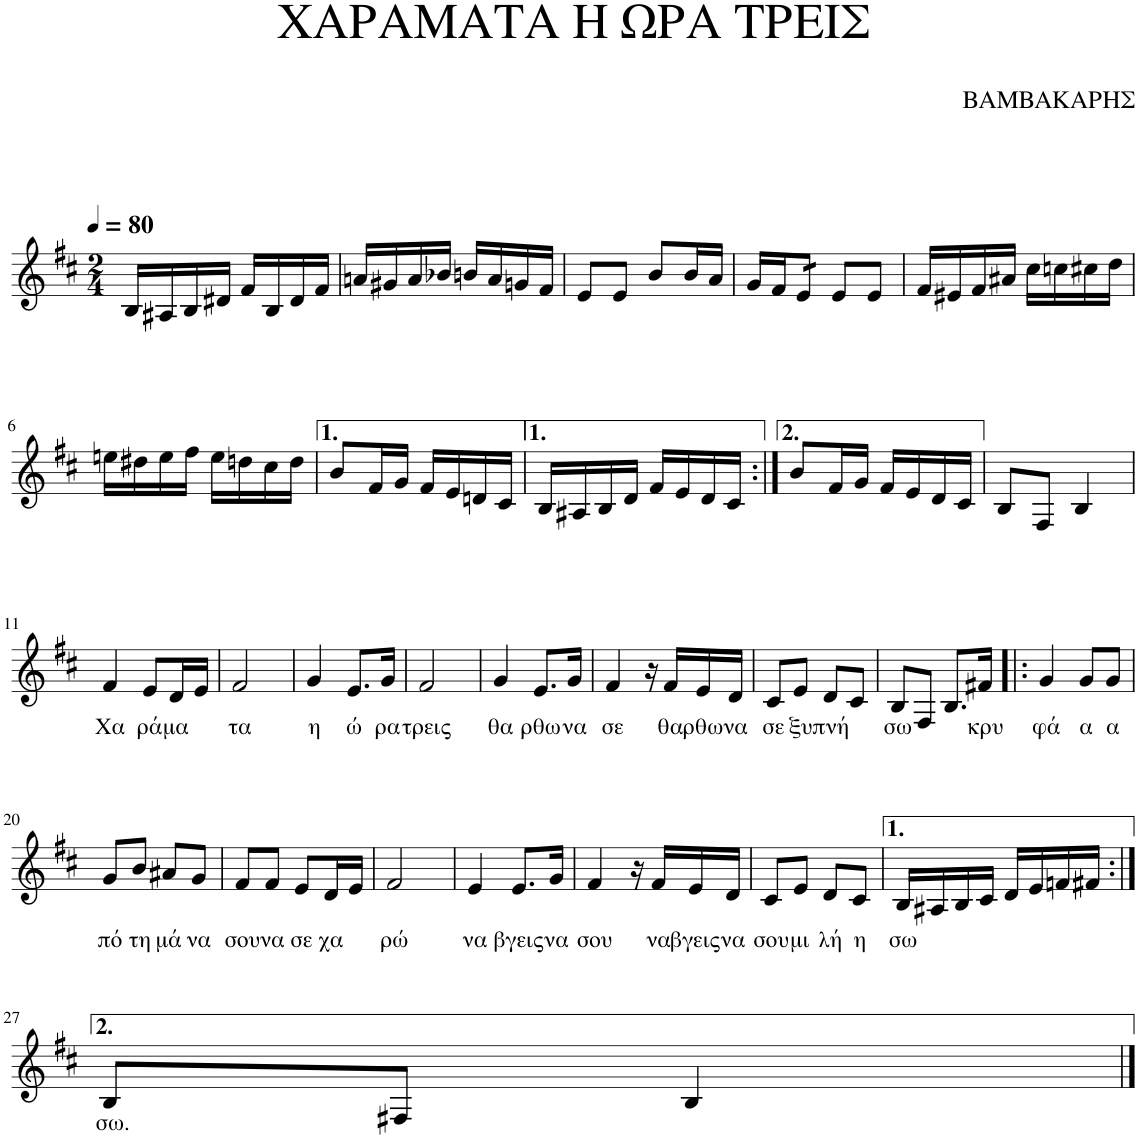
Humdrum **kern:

**kern	**text
*part1	*part1
*staff1	*staff1
*I"Piano	*
*I'Pno.	*
*clefG2	*
*k[f#c#]	*
*M2/4	*
*MM80	*
=1	=1
16B/LL	.
16A#X/	.
16B/	.
16d#X/JJ	.
16f#/LL	.
16B/	.
16d#/	.
16f#/JJ	.
=2	=2
16an/LL	.
16g#X/	.
16a/	.
16b-X/JJ	.
16bn/LL	.
16a/	.
16gn/	.
16f#/JJ	.
=3	=3
8e/L	.
8e/J	.
8b/L	.
16b/L	.
16a/JJ	.
=4	=4
16g/LL	.
16f#/J	.
*tremolo	*
16e/	.
16e/JJ	.
*Xtremolo	*
8e/L	.
8e/J	.
=5	=5
16f#/LL	.
16e#X/	.
16f#/	.
16a#X/JJ	.
16cc#\LL	.
16ccn\	.
16cc#X\	.
16dd\JJ	.
!!LO:LB:g=z
=6	=6
16een\LL	.
16dd#X\	.
16ee\	.
16ff#\JJ	.
16ee\LL	.
16ddn\	.
16cc#\	.
16dd\JJ	.
=7	=7
8b/L	.
16f#/L	.
16g/JJ	.
16f#/LL	.
16e/	.
16dn/	.
16c#/JJ	.
=8	=8
16B/LL	.
16A#X/	.
16B/	.
16d/JJ	.
16f#/LL	.
16e/	.
16d/	.
16c#/JJ	.
=9:|!	=9:|!
8b/L	.
16f#/L	.
16g/JJ	.
16f#/LL	.
16e/	.
16d/	.
16c#/JJ	.
=10	=10
8B/L	.
8F#/J	.
4B/	.
!!LO:LB:g=z
=11	=11
!	!LO:LY:b
4f#/	Χα
!	!LO:LY:b
8e/L	ρά
!	!LO:LY:b
16d/L	μα
16e/JJ	.
=12	=12
!	!LO:LY:b
2f#/	τα
=13	=13
!	!LO:LY:b
4g/	η
!	!LO:LY:b
8.e/L	ώ
!	!LO:LY:b
16g/Jk	ρα
=14	=14
!	!LO:LY:b
2f#/	τρεις
=15	=15
!	!LO:LY:b
4g/	θα
!	!LO:LY:b
8.e/L	ρθω
!	!LO:LY:b
16g/Jk	να
=16	=16
!	!LO:LY:b
4f#/	σε
16r	.
!	!LO:LY:b
16f#/LL	θα
!	!LO:LY:b
16e/	ρθω
!	!LO:LY:b
16d/JJ	να
=17	=17
!	!LO:LY:b
8c#/L	σε
!	!LO:LY:b
8e/J	ξυ
!	!LO:LY:b
8d/L	πνή
8c#/J	.
=18	=18
!	!LO:LY:b
8B/L	σω
8F#/J	.
8.B/L	.
!	!LO:LY:b
16f#X/Jk	κρυ
=19!|:	=19!|:
!	!LO:LY:b
4g/	φά
!	!LO:LY:b
8g/L	α
!	!LO:LY:b
8g/J	α
!!LO:LB:g=z
=20	=20
!	!LO:LY:b
8g/L	πό
!	!LO:LY:b
8b/J	τη
!	!LO:LY:b
8a#X/L	μά
!	!LO:LY:b
8g/J	να
=21	=21
!	!LO:LY:b
8f#/L	σου
!	!LO:LY:b
8f#/J	να
!	!LO:LY:b
8e/L	σε
!	!LO:LY:b
16d/L	χα
16e/JJ	.
=22	=22
!	!LO:LY:b
2f#/	ρώ
=23	=23
!	!LO:LY:b
4e/	να
!	!LO:LY:b
8.e/L	βγεις
!	!LO:LY:b
16g/Jk	να
=24	=24
!	!LO:LY:b
4f#/	σου
16r	.
!	!LO:LY:b
16f#/LL	να
!	!LO:LY:b
16e/	βγεις
!	!LO:LY:b
16d/JJ	να
=25	=25
!	!LO:LY:b
8c#/L	σου
!	!LO:LY:b
8e/J	μι
!	!LO:LY:b
8d/L	λή
!	!LO:LY:b
8c#/J	η
=26	=26
!	!LO:LY:b
16B/LL	σω
16A#X/	.
16B/	.
16c#/JJ	.
16d/LL	.
16e/	.
16fn/	.
16f#X/JJ	.
!!LO:LB:g=z
=27:|!	=27:|!
!	!LO:LY:b
8B/L	σω.
8F#X/J	.
4B/	.
==	==
*-	*-
